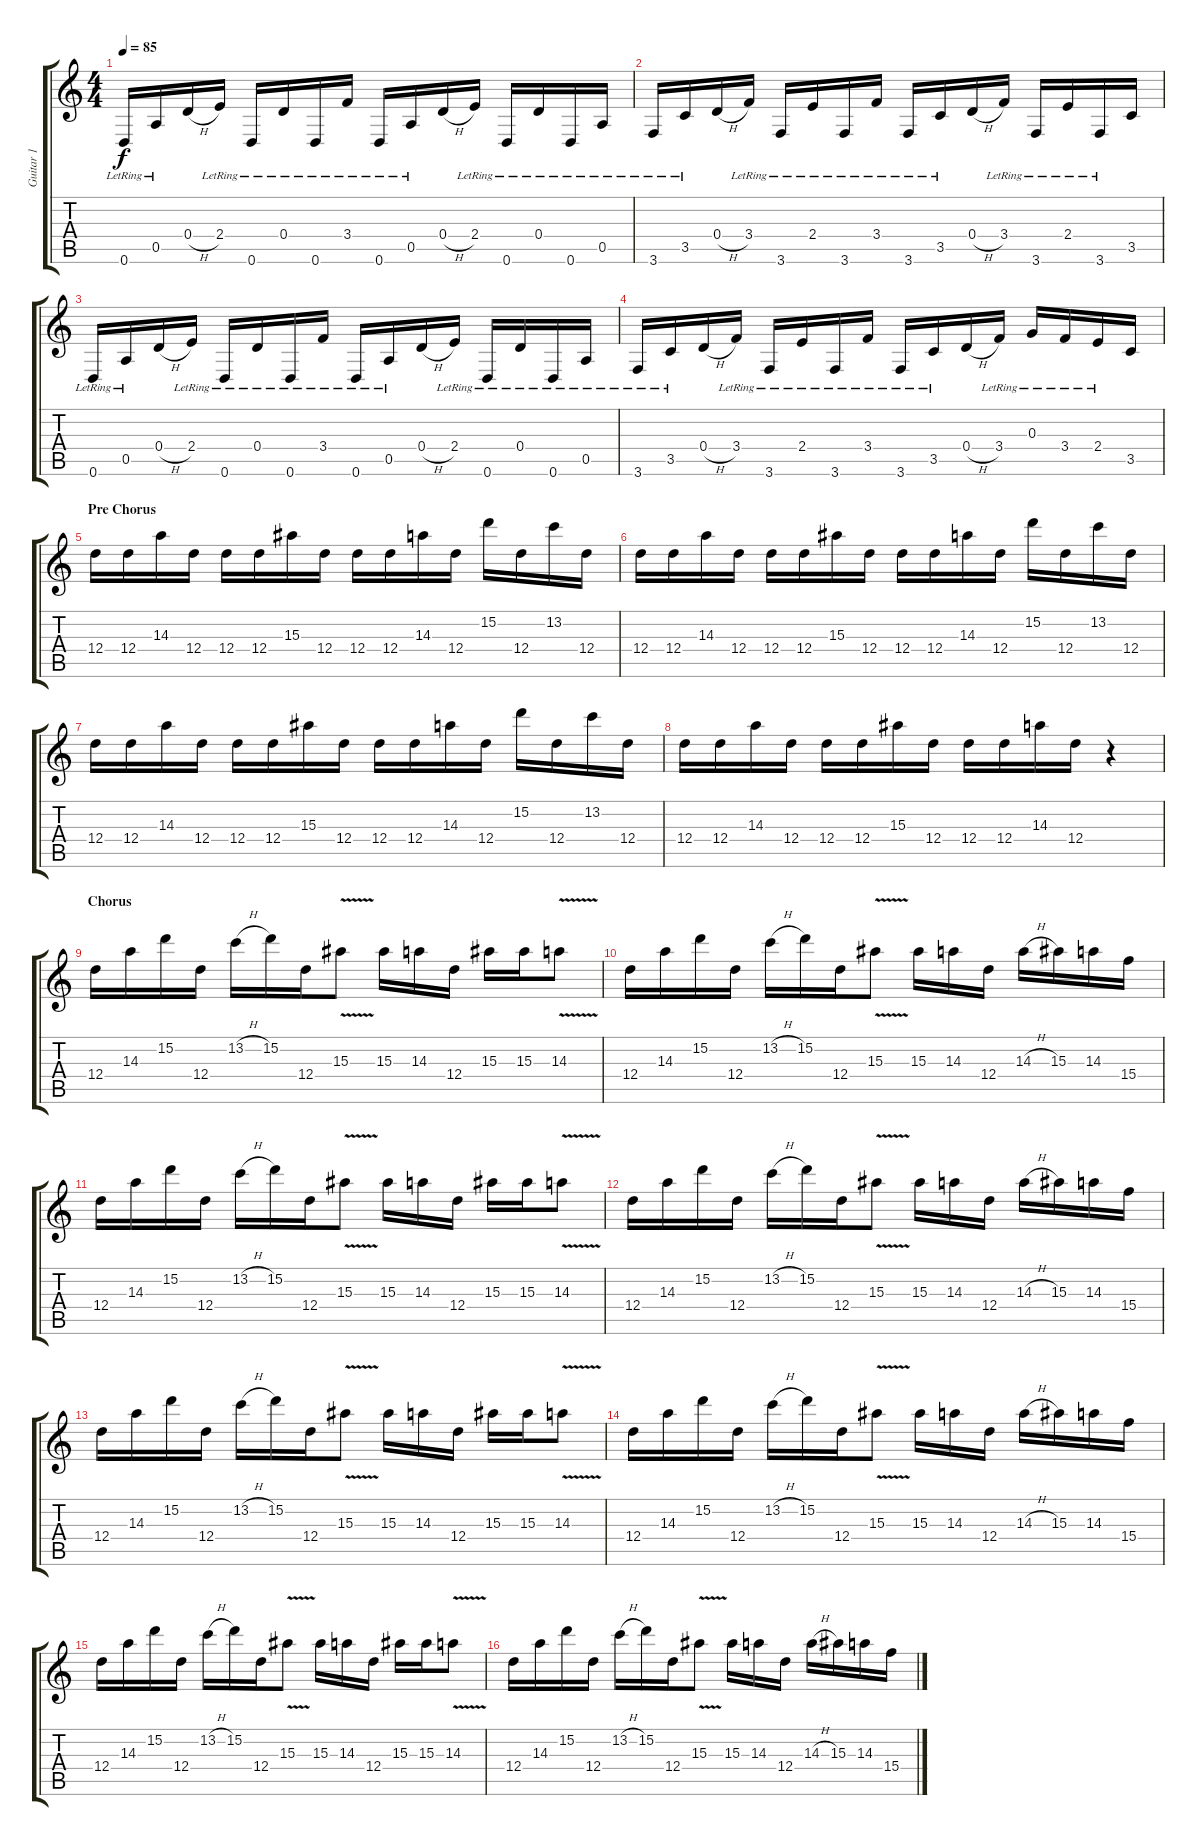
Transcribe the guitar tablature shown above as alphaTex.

\track ("Guitar 1" "Guitar 1") {instrument overdrivenguitar}
\staff {score tabs}
\tuning (E4 B3 G3 D3 A2 D2) {hide}
\ts (4 4)
\tempo 85
\clef g2
\ks c
0.6{lr}.16{dy f} 0.5{lr}.16 0.4{h}.16 2.4{lr}.16 0.6{lr}.16 0.4{lr}.16 0.6{lr}.16 3.4{lr}.16 0.6{lr}.16 0.5{lr}.16 0.4{h}.16 2.4{lr}.16 0.6{lr}.16 0.4{lr}.16 0.6{lr}.16 0.5{lr}.16 |
3.6{lr}.16 3.5{lr}.16 0.4{h}.16 3.4{lr}.16 3.6{lr}.16 2.4{lr}.16 3.6{lr}.16 3.4{lr}.16 3.6{lr}.16 3.5{lr}.16 0.4{h}.16 3.4{lr}.16 3.6{lr}.16 2.4{lr}.16 3.6{lr}.16 3.5.16 |
0.6{lr}.16 0.5{lr}.16 0.4{h}.16 2.4{lr}.16 0.6{lr}.16 0.4{lr}.16 0.6{lr}.16 3.4{lr}.16 0.6{lr}.16 0.5{lr}.16 0.4{h}.16 2.4{lr}.16 0.6{lr}.16 0.4{lr}.16 0.6{lr}.16 0.5{lr}.16 |
3.6{lr}.16 3.5{lr}.16 0.4{h}.16 3.4{lr}.16 3.6{lr}.16 2.4{lr}.16 3.6{lr}.16 3.4{lr}.16 3.6{lr}.16 3.5{lr}.16 0.4{h}.16 3.4{lr}.16 0.3{lr}.16 3.4{lr}.16 2.4{lr}.16 3.5.16 |
\section ("" "Pre Chorus")
12.4.16{instrument overdrivenguitar} 12.4.16 14.3.16 12.4.16 12.4.16 12.4.16 15.3.16 12.4.16 12.4.16 12.4.16 14.3.16 12.4.16 15.2.16 12.4.16 13.2.16 12.4.16 |
12.4.16 12.4.16 14.3.16 12.4.16 12.4.16 12.4.16 15.3.16 12.4.16 12.4.16 12.4.16 14.3.16 12.4.16 15.2.16 12.4.16 13.2.16 12.4.16 |
12.4.16 12.4.16 14.3.16 12.4.16 12.4.16 12.4.16 15.3.16 12.4.16 12.4.16 12.4.16 14.3.16 12.4.16 15.2.16 12.4.16 13.2.16 12.4.16 |
12.4.16 12.4.16 14.3.16 12.4.16 12.4.16 12.4.16 15.3.16 12.4.16 12.4.16 12.4.16 14.3.16 12.4.16 r.4 |
\section ("" "Chorus")
12.4.16 14.3.16 15.2.16 12.4.16 13.2{h}.16 15.2.16 12.4.16 15.3{v}.8 15.3.16 14.3.16 12.4.16 15.3.16 15.3.16 14.3{v}.8 |
12.4.16 14.3.16 15.2.16 12.4.16 13.2{h}.16 15.2.16 12.4.16 15.3{v}.8 15.3.16 14.3.16 12.4.16 14.3{h}.16 15.3.16 14.3.16 15.4.16 |
12.4.16 14.3.16 15.2.16 12.4.16 13.2{h}.16 15.2.16 12.4.16 15.3{v}.8 15.3.16 14.3.16 12.4.16 15.3.16 15.3.16 14.3{v}.8 |
12.4.16 14.3.16 15.2.16 12.4.16 13.2{h}.16 15.2.16 12.4.16 15.3{v}.8 15.3.16 14.3.16 12.4.16 14.3{h}.16 15.3.16 14.3.16 15.4.16 |
12.4.16 14.3.16 15.2.16 12.4.16 13.2{h}.16 15.2.16 12.4.16 15.3{v}.8 15.3.16 14.3.16 12.4.16 15.3.16 15.3.16 14.3{v}.8 |
12.4.16 14.3.16 15.2.16 12.4.16 13.2{h}.16 15.2.16 12.4.16 15.3{v}.8 15.3.16 14.3.16 12.4.16 14.3{h}.16 15.3.16 14.3.16 15.4.16 |
12.4.16 14.3.16 15.2.16 12.4.16 13.2{h}.16 15.2.16 12.4.16 15.3{v}.8 15.3.16 14.3.16 12.4.16 15.3.16 15.3.16 14.3{v}.8 |
12.4.16 14.3.16 15.2.16 12.4.16 13.2{h}.16 15.2.16 12.4.16 15.3{v}.8 15.3.16 14.3.16 12.4.16 14.3{h}.16 15.3.16 14.3.16 15.4.16
